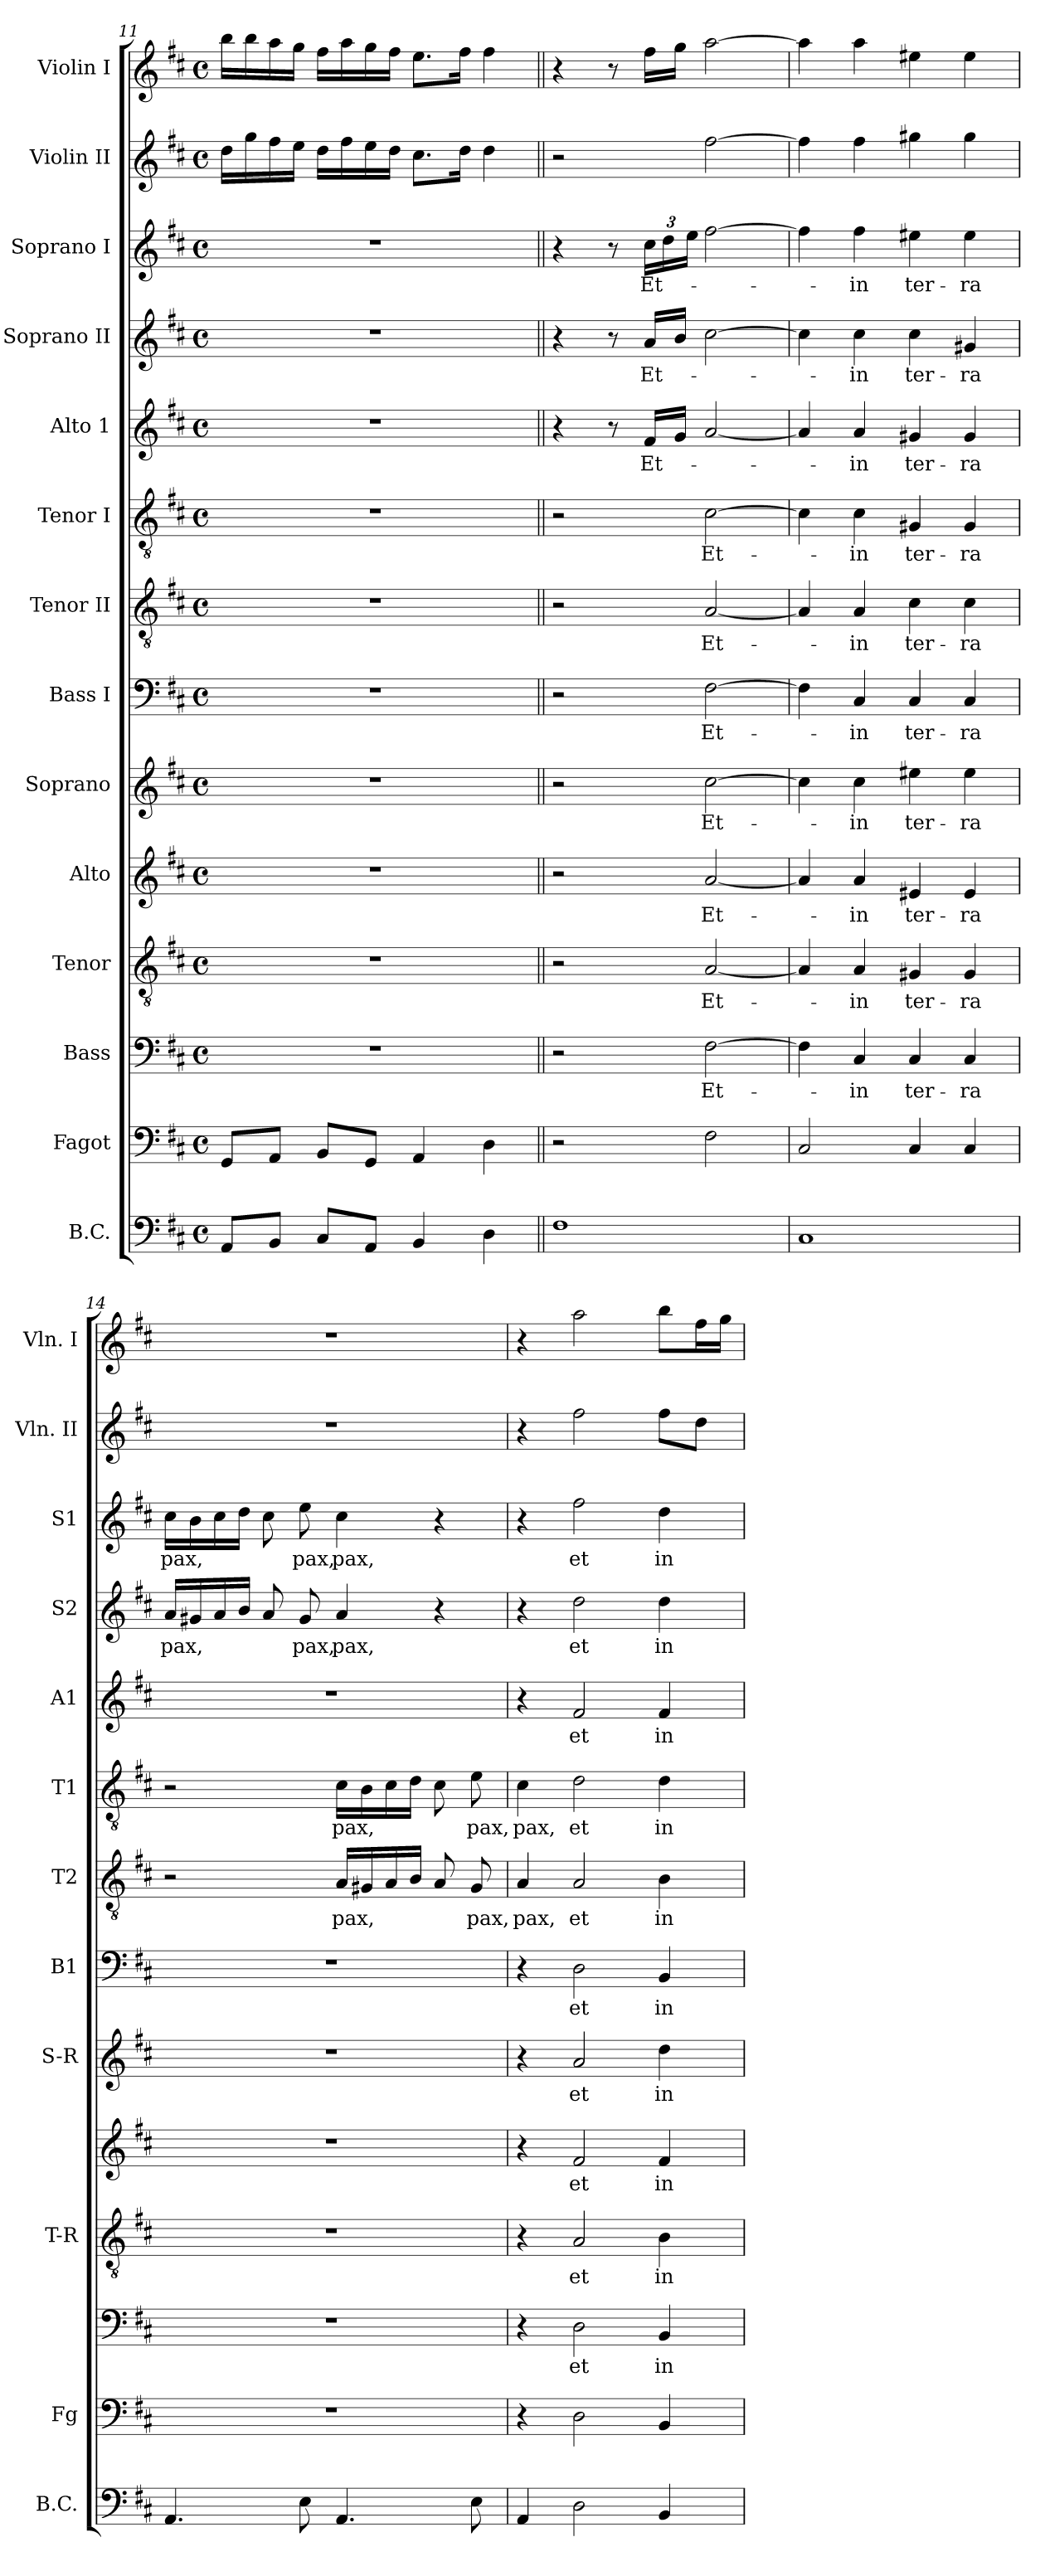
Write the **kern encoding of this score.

**kern	**kern	**kern	**text	**kern	**text	**kern	**text	**kern	**text	**kern	**text	**kern	**text	**kern	**text	**kern	**text	**kern	**text	**kern	**text	**kern	**kern
*part14	*part13	*part12	*part12	*part11	*part11	*part10	*part10	*part9	*part9	*part8	*part8	*part7	*part7	*part6	*part6	*part5	*part5	*part4	*part4	*part3	*part3	*part2	*part1
*staff14	*staff13	*staff12	*staff12	*staff11	*staff11	*staff10	*staff10	*staff9	*staff9	*staff8	*staff8	*staff7	*staff7	*staff6	*staff6	*staff5	*staff5	*staff4	*staff4	*staff3	*staff3	*staff2	*staff1
*I"B.C.	*I"Fagot	*I"Bass	*	*I"Tenor	*	*I"Alto	*	*I"Soprano	*	*I"Bass I	*	*I"Tenor II	*	*I"Tenor I	*	*I"Alto 1	*	*I"Soprano II	*	*I"Soprano I	*	*I"Violin II	*I"Violin I
*I'B.C.	*I'Fg	*	*	*I'T-R	*	*	*	*I'S-R	*	*I'B1	*	*I'T2	*	*I'T1	*	*I'A1	*	*I'S2	*	*I'S1	*	*I'Vln. II	*I'Vln. I
*clefF4	*clefF4	*clefF4	*	*clefGv2	*	*clefG2	*	*clefG2	*	*clefF4	*	*clefGv2	*	*clefGv2	*	*clefG2	*	*clefG2	*	*clefG2	*	*clefG2	*clefG2
*k[f#c#]	*k[f#c#]	*k[f#c#]	*	*k[f#c#]	*	*k[f#c#]	*	*k[f#c#]	*	*k[f#c#]	*	*k[f#c#]	*	*k[f#c#]	*	*k[f#c#]	*	*k[f#c#]	*	*k[f#c#]	*	*k[f#c#]	*k[f#c#]
*D:	*D:	*D:	*	*D:	*	*D:	*	*D:	*	*D:	*	*D:	*	*D:	*	*D:	*	*D:	*	*D:	*	*D:	*D:
*M4/4	*M4/4	*M4/4	*	*M4/4	*	*M4/4	*	*M4/4	*	*M4/4	*	*M4/4	*	*M4/4	*	*M4/4	*	*M4/4	*	*M4/4	*	*M4/4	*M4/4
*met(c)	*met(c)	*met(c)	*	*met(c)	*	*met(c)	*	*met(c)	*	*met(c)	*	*met(c)	*	*met(c)	*	*met(c)	*	*met(c)	*	*met(c)	*	*met(c)	*met(c)
=11	=11	=11	=11	=11	=11	=11	=11	=11	=11	=11	=11	=11	=11	=11	=11	=11	=11	=11	=11	=11	=11	=11	=11
8AA/L	8GG/L	1r	.	1r	.	1r	.	1r	.	1r	.	1r	.	1r	.	1r	.	1r	.	1r	.	16dd\LL	16bb\LL
.	.	.	.	.	.	.	.	.	.	.	.	.	.	.	.	.	.	.	.	.	.	16gg\	16bb\
8BB/J	8AA/J	.	.	.	.	.	.	.	.	.	.	.	.	.	.	.	.	.	.	.	.	16ff#\	16aa\
.	.	.	.	.	.	.	.	.	.	.	.	.	.	.	.	.	.	.	.	.	.	16ee\JJ	16gg\JJ
8C#/L	8BB/L	.	.	.	.	.	.	.	.	.	.	.	.	.	.	.	.	.	.	.	.	16dd\LL	16ff#\LL
.	.	.	.	.	.	.	.	.	.	.	.	.	.	.	.	.	.	.	.	.	.	16ff#\	16aa\
8AA/J	8GG/J	.	.	.	.	.	.	.	.	.	.	.	.	.	.	.	.	.	.	.	.	16ee\	16gg\
.	.	.	.	.	.	.	.	.	.	.	.	.	.	.	.	.	.	.	.	.	.	16dd\JJ	16ff#\JJ
4BB/	4AA/	.	.	.	.	.	.	.	.	.	.	.	.	.	.	.	.	.	.	.	.	8.cc#\L	8.ee\L
.	.	.	.	.	.	.	.	.	.	.	.	.	.	.	.	.	.	.	.	.	.	16dd\Jk	16ff#\Jk
4D\	4D\	.	.	.	.	.	.	.	.	.	.	.	.	.	.	.	.	.	.	.	.	4dd\	4ff#\
!!LO:PB:g=z
=12||	=12||	=12||	=12||	=12||	=12||	=12||	=12||	=12||	=12||	=12||	=12||	=12||	=12||	=12||	=12||	=12||	=12||	=12||	=12||	=12||	=12||	=12||	=12||
1F#	2r	2r	.	2r	.	2r	.	2r	.	2r	.	2r	.	2r	.	4r	.	4r	.	4r	.	2r	4r
.	.	.	.	.	.	.	.	.	.	.	.	.	.	.	.	8r	.	8r	.	8r	.	.	8r
!	!	!	!	!	!	!	!	!	!	!	!	!	!	!	!	!	!LO:LY:b	!	!LO:LY:b	!	!LO:LY:b	!	!
.	.	.	.	.	.	.	.	.	.	.	.	.	.	.	.	16f#/LL	Et-	16a/LL	Et-	24cc#\LL	Et-	.	16ff#\LL
.	.	.	.	.	.	.	.	.	.	.	.	.	.	.	.	.	.	.	.	24dd\	.	.	.
.	.	.	.	.	.	.	.	.	.	.	.	.	.	.	.	16g/JJ	.	16b/JJ	.	.	.	.	16gg\JJ
.	.	.	.	.	.	.	.	.	.	.	.	.	.	.	.	.	.	.	.	24ee\JJ	.	.	.
!	!	!	!LO:LY:b	!	!LO:LY:b	!	!LO:LY:b	!	!LO:LY:b	!	!LO:LY:b	!	!LO:LY:b	!	!LO:LY:b	!	!	!	!	!	!	!	!
.	2F#\	[2F#\	Et-	[2A/	Et-	[2a/	Et-	[2cc#\	Et-	[2F#\	Et-	[2A/	Et-	[2c#\	Et-	[2a/	.	[2cc#\	.	[2ff#\	.	[2ff#\	[2aa\
=13	=13	=13	=13	=13	=13	=13	=13	=13	=13	=13	=13	=13	=13	=13	=13	=13	=13	=13	=13	=13	=13	=13	=13
1C#	2C#/	4F#\]	.	4A/]	.	4a/]	.	4cc#\]	.	4F#\]	.	4A/]	.	4c#\]	.	4a/]	.	4cc#\]	.	4ff#\]	.	4ff#\]	4aa\]
!	!	!	!LO:LY:b	!	!LO:LY:b	!	!LO:LY:b	!	!LO:LY:b	!	!LO:LY:b	!	!LO:LY:b	!	!LO:LY:b	!	!LO:LY:b	!	!LO:LY:b	!	!LO:LY:b	!	!
.	.	4C#/	-in	4A/	-in	4a/	-in	4cc#\	-in	4C#/	-in	4A/	-in	4c#\	-in	4a/	-in	4cc#\	-in	4ff#\	-in	4ff#\	4aa\
!	!	!	!LO:LY:b	!	!LO:LY:b	!	!LO:LY:b	!	!LO:LY:b	!	!LO:LY:b	!	!LO:LY:b	!	!LO:LY:b	!	!LO:LY:b	!	!LO:LY:b	!	!LO:LY:b	!	!
.	4C#/	4C#/	ter-	4G#X/	ter-	4e#X/	ter-	4ee#X\	ter-	4C#/	ter-	4c#\	ter-	4G#X/	ter-	4g#X/	ter-	4cc#\	ter-	4ee#X\	ter-	4gg#X\	4ee#X\
!	!	!	!LO:LY:b	!	!LO:LY:b	!	!LO:LY:b	!	!LO:LY:b	!	!LO:LY:b	!	!LO:LY:b	!	!LO:LY:b	!	!LO:LY:b	!	!LO:LY:b	!	!LO:LY:b	!	!
.	4C#/	4C#/	-ra	4G#/	-ra	4e#/	-ra	4ee#\	-ra	4C#/	-ra	4c#\	-ra	4G#/	-ra	4g#/	-ra	4g#X/	-ra	4ee#\	-ra	4gg#\	4ee#\
=14	=14	=14	=14	=14	=14	=14	=14	=14	=14	=14	=14	=14	=14	=14	=14	=14	=14	=14	=14	=14	=14	=14	=14
!	!	!	!	!	!	!	!	!	!	!	!	!	!	!	!	!	!	!	!LO:LY:b	!	!LO:LY:b	!	!
4.AA/	1r	1r	.	1r	.	1r	.	1r	.	1r	.	2r	.	2r	.	1r	.	16a/LL	pax,	16cc#\LL	pax,	1r	1r
.	.	.	.	.	.	.	.	.	.	.	.	.	.	.	.	.	.	16g#X/	.	16b\	.	.	.
.	.	.	.	.	.	.	.	.	.	.	.	.	.	.	.	.	.	16a/	.	16cc#\	.	.	.
.	.	.	.	.	.	.	.	.	.	.	.	.	.	.	.	.	.	16b/JJ	.	16dd\JJ	.	.	.
.	.	.	.	.	.	.	.	.	.	.	.	.	.	.	.	.	.	8a/	.	8cc#\	.	.	.
!	!	!	!	!	!	!	!	!	!	!	!	!	!	!	!	!	!	!	!LO:LY:b	!	!LO:LY:b	!	!
8E\	.	.	.	.	.	.	.	.	.	.	.	.	.	.	.	.	.	8g#/	pax,	8ee\	pax,	.	.
!	!	!	!	!	!	!	!	!	!	!	!	!	!LO:LY:b	!	!LO:LY:b	!	!	!	!LO:LY:b	!	!LO:LY:b	!	!
4.AA/	.	.	.	.	.	.	.	.	.	.	.	16A/LL	pax,	16c#\LL	pax,	.	.	4a/	pax,	4cc#\	pax,	.	.
.	.	.	.	.	.	.	.	.	.	.	.	16G#X/	.	16B\	.	.	.	.	.	.	.	.	.
.	.	.	.	.	.	.	.	.	.	.	.	16A/	.	16c#\	.	.	.	.	.	.	.	.	.
.	.	.	.	.	.	.	.	.	.	.	.	16B/JJ	.	16d\JJ	.	.	.	.	.	.	.	.	.
.	.	.	.	.	.	.	.	.	.	.	.	8A/	.	8c#\	.	.	.	4r	.	4r	.	.	.
!	!	!	!	!	!	!	!	!	!	!	!	!	!LO:LY:b	!	!LO:LY:b	!	!	!	!	!	!	!	!
8E\	.	.	.	.	.	.	.	.	.	.	.	8G#/	pax,	8e\	pax,	.	.	.	.	.	.	.	.
=15	=15	=15	=15	=15	=15	=15	=15	=15	=15	=15	=15	=15	=15	=15	=15	=15	=15	=15	=15	=15	=15	=15	=15
!	!	!	!	!	!	!	!	!	!	!	!	!	!LO:LY:b	!	!LO:LY:b	!	!	!	!	!	!	!	!
4AA/	4r	4r	.	4r	.	4r	.	4r	.	4r	.	4A/	pax,	4c#\	pax,	4r	.	4r	.	4r	.	4r	4r
!	!	!	!LO:LY:b	!	!LO:LY:b	!	!LO:LY:b	!	!LO:LY:b	!	!LO:LY:b	!	!LO:LY:b	!	!LO:LY:b	!	!LO:LY:b	!	!LO:LY:b	!	!LO:LY:b	!	!
2D\	2D\	2D\	et	2A/	et	2f#/	et	2a/	et	2D\	et	2A/	et	2d\	et	2f#/	et	2dd\	et	2ff#\	et	2ff#\	2aa\
!	!	!	!LO:LY:b	!	!LO:LY:b	!	!LO:LY:b	!	!LO:LY:b	!	!LO:LY:b	!	!LO:LY:b	!	!LO:LY:b	!	!LO:LY:b	!	!LO:LY:b	!	!LO:LY:b	!	!
4BB/	4BB/	4BB/	in	4B\	in	4f#/	in	4dd\	in	4BB/	in	4B\	in	4d\	in	4f#/	in	4dd\	in	4dd\	in	8ff#\L	8bb\L
.	.	.	.	.	.	.	.	.	.	.	.	.	.	.	.	.	.	.	.	.	.	8dd\J	16ff#\L
.	.	.	.	.	.	.	.	.	.	.	.	.	.	.	.	.	.	.	.	.	.	.	16gg\JJ
=	=	=	=	=	=	=	=	=	=	=	=	=	=	=	=	=	=	=	=	=	=	=	=
*-	*-	*-	*-	*-	*-	*-	*-	*-	*-	*-	*-	*-	*-	*-	*-	*-	*-	*-	*-	*-	*-	*-	*-
